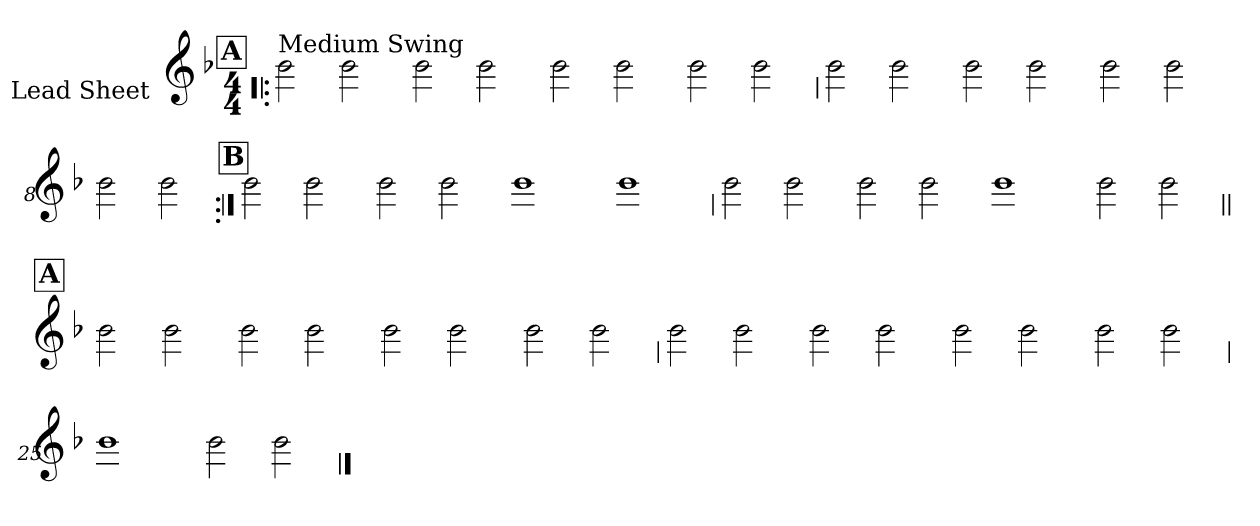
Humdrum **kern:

**kern
*part1
*staff1
*I"Lead Sheet
*stria0
*clefG2
*k[b-]
*F:
*M4/4
!!LO:REH:place=s1:a:t=A
=1!|:
!LO:TX:a:t=Medium Swing
2b-
2b-
=2-
2b-
2b-
=3-
2b-
2b-
=4-
2b-
2b-
!!LO:LB:g=z
=5
2b-
2b-
=6-
2b-
2b-
=7-
2b-
2b-
=8-
2b-
2b-
!!LO:LB:g=z
!!LO:REH:place=s1:a:t=B
=9:|!
2b-
2b-
=10-
2b-
2b-
=11-
1b-
=12-
1b-
!!LO:LB:g=z
=13
2b-
2b-
=14-
2b-
2b-
=15-
1b-
=16-
2b-
2b-
!!LO:LB:g=z
!!LO:REH:place=s1:a:t=A
=17||
2b-
2b-
=18-
2b-
2b-
=19-
2b-
2b-
=20-
2b-
2b-
!!LO:LB:g=z
=21
2b-
2b-
=22-
2b-
2b-
=23-
2b-
2b-
=24-
2b-
2b-
!!LO:LB:g=z
=25
1b-
=26-
2b-
2b-
==
*-
